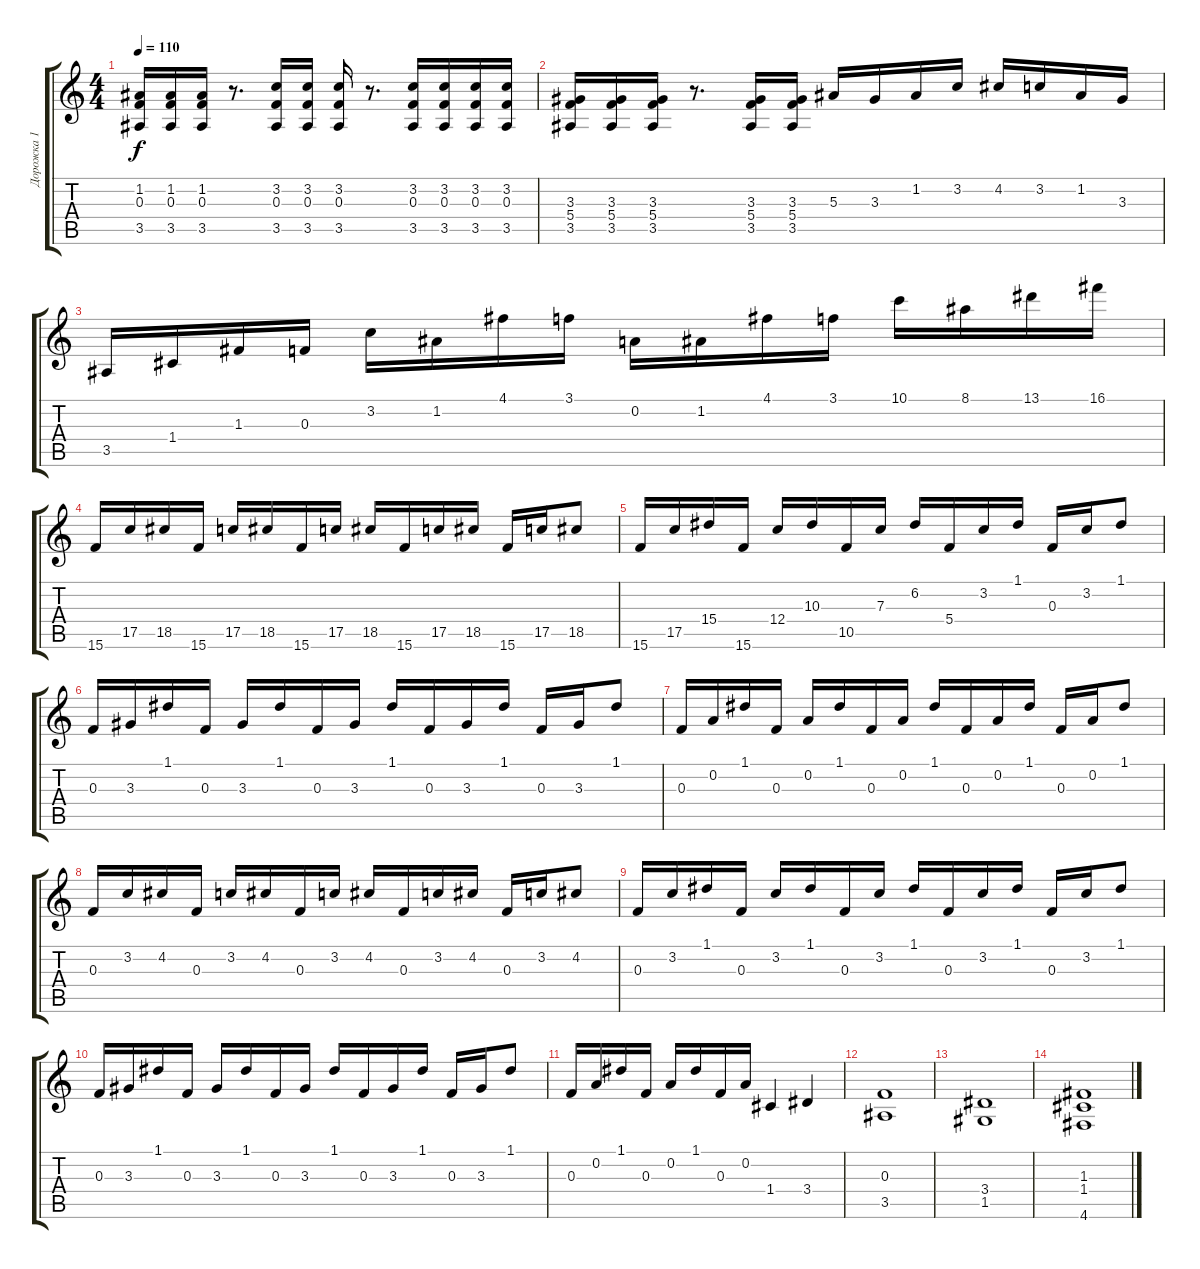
\track ("Дорожка 1" "Дорожка 1") {instrument distortionguitar}
\staff {score tabs}
\tuning (D4 A3 F3 C3 G2 D2) {hide}
\ts (4 4)
\tempo 110
\clef g2
\ks c
(1.2 0.3 3.5).16{dy f} (1.2 0.3 3.5).16 (1.2 0.3 3.5).16 r.8{d} (3.2 0.3 3.5).16 (3.2 0.3 3.5).16 (3.2 0.3 3.5).16 r.8{d} (3.2 0.3 3.5).16 (3.2 0.3 3.5).16 (3.2 0.3 3.5).16 (3.2 0.3 3.5).16 |
(3.3 5.4 3.5).16 (3.3 5.4 3.5).16 (3.3 5.4 3.5).16 r.8{d} (3.3 5.4 3.5).16 (3.3 5.4 3.5).16 5.3.16 3.3.16 1.2.16 3.2.16 4.2.16 3.2.16 1.2.16 3.3.16 |
3.5.16 1.4.16 1.3.16 0.3.16 3.2.16 1.2.16 4.1.16 3.1.16 0.2.16 1.2.16 4.1.16 3.1.16 10.1.16 8.1.16 13.1.16 16.1.16 |
15.6.16 17.5.16 18.5.16 15.6.16 17.5.16 18.5.16 15.6.16 17.5.16 18.5.16 15.6.16 17.5.16 18.5.16 15.6.16 17.5.16 18.5.8 |
15.6.16 17.5.16 15.4.16 15.6.16 12.4.16 10.3.16 10.5.16 7.3.16 6.2.16 5.4.16 3.2.16 1.1.16 0.3.16 3.2.16 1.1.8 |
0.3.16 3.3.16 1.1.16 0.3.16 3.3.16 1.1.16 0.3.16 3.3.16 1.1.16 0.3.16 3.3.16 1.1.16 0.3.16 3.3.16 1.1.8 |
0.3.16 0.2.16 1.1.16 0.3.16 0.2.16 1.1.16 0.3.16 0.2.16 1.1.16 0.3.16 0.2.16 1.1.16 0.3.16 0.2.16 1.1.8 |
0.3.16 3.2.16 4.2.16 0.3.16 3.2.16 4.2.16 0.3.16 3.2.16 4.2.16 0.3.16 3.2.16 4.2.16 0.3.16 3.2.16 4.2.8 |
0.3.16 3.2.16 1.1.16 0.3.16 3.2.16 1.1.16 0.3.16 3.2.16 1.1.16 0.3.16 3.2.16 1.1.16 0.3.16 3.2.16 1.1.8 |
0.3.16 3.3.16 1.1.16 0.3.16 3.3.16 1.1.16 0.3.16 3.3.16 1.1.16 0.3.16 3.3.16 1.1.16 0.3.16 3.3.16 1.1.8 |
0.3.16 0.2.16 1.1.16 0.3.16 0.2.16 1.1.16 0.3.16 0.2.16 1.4.4 3.4.4 |
(0.3 3.5).1 |
(3.4 1.5).1 |
(1.3 1.4 4.6).1
